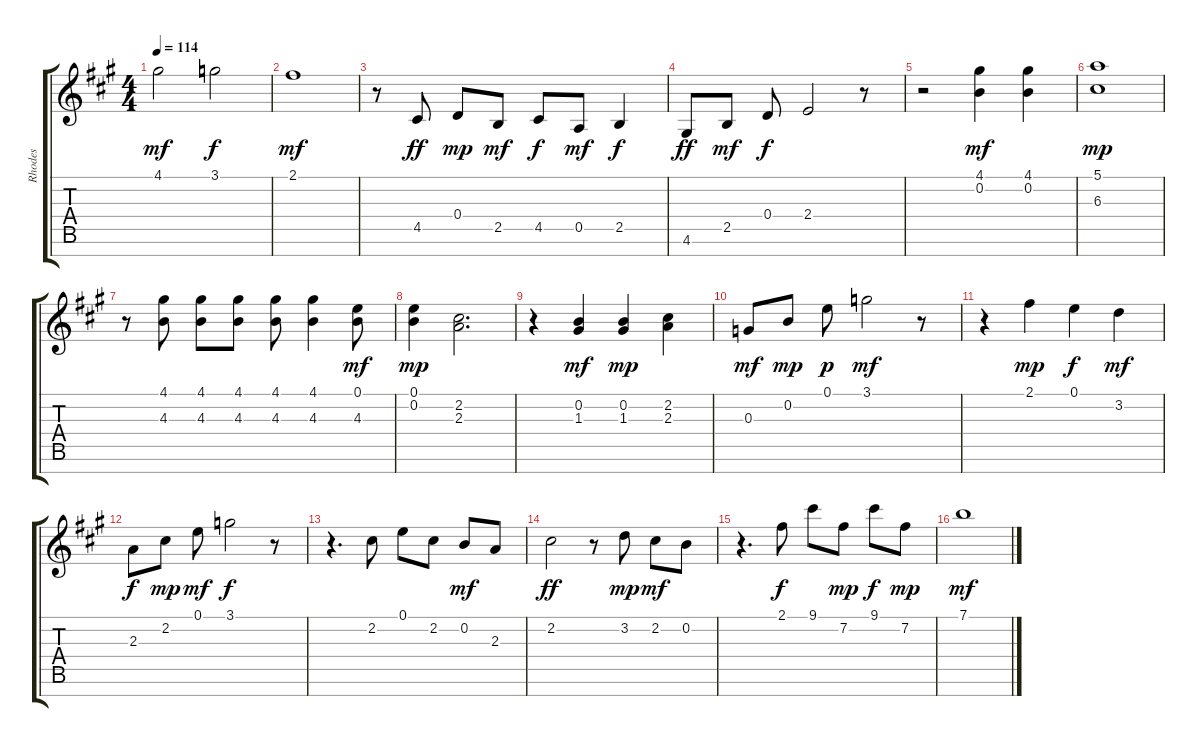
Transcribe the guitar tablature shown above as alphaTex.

\track ("Rhodes" "Rhodes") {instrument electricguitarjazz}
\staff {score tabs}
\tuning (E4 B3 G3 D3 A2 E2 B1) {hide}
\ts (4 4)
\tempo 114
\clef g2
\ks a
4.1.2{dy mf} 3.1.2{dy f} |
2.1.1{dy mf} |
r.8 4.5.8{dy ff} 0.4.8{dy mp} 2.5.8{dy mf} 4.5.8{dy f} 0.5.8{dy mf} 2.5.4{dy f} |
4.6.8{dy ff} 2.5.8{dy mf} 0.4.8{dy f} 2.4.2 r.8 |
r.2 (4.1 0.2).4{dy mf} (4.1 0.2).4 |
(5.1 6.3).1{dy mp} |
r.8 (4.1 4.3).8 (4.1 4.3).8 (4.1 4.3).8 (4.1 4.3).8 (4.1 4.3).4 (0.1 4.3).8{dy mf} |
(0.1 0.2).4{dy mp} (2.2 2.3).2{d} |
r.4 (0.2 1.3).4{dy mf} (0.2 1.3).4{dy mp} (2.2 2.3).4 |
0.3.8{dy mf} 0.2.8{dy mp} 0.1.8{dy p} 3.1.2{dy mf} r.8 |
r.4 2.1.4{dy mp} 0.1.4{dy f} 3.2.4{dy mf} |
2.3.8{dy f} 2.2.8{dy mp} 0.1.8{dy mf} 3.1.2{dy f} r.8 |
r.4{d} 2.2.8 0.1.8 2.2.8 0.2.8{dy mf} 2.3.8 |
2.2.2{dy ff} r.8 3.2.8{dy mp} 2.2.8{dy mf} 0.2.8 |
r.4{d} 2.1.8{dy f} 9.1.8 7.2.8{dy mp} 9.1.8{dy f} 7.2.8{dy mp} |
7.1.1{dy mf}
